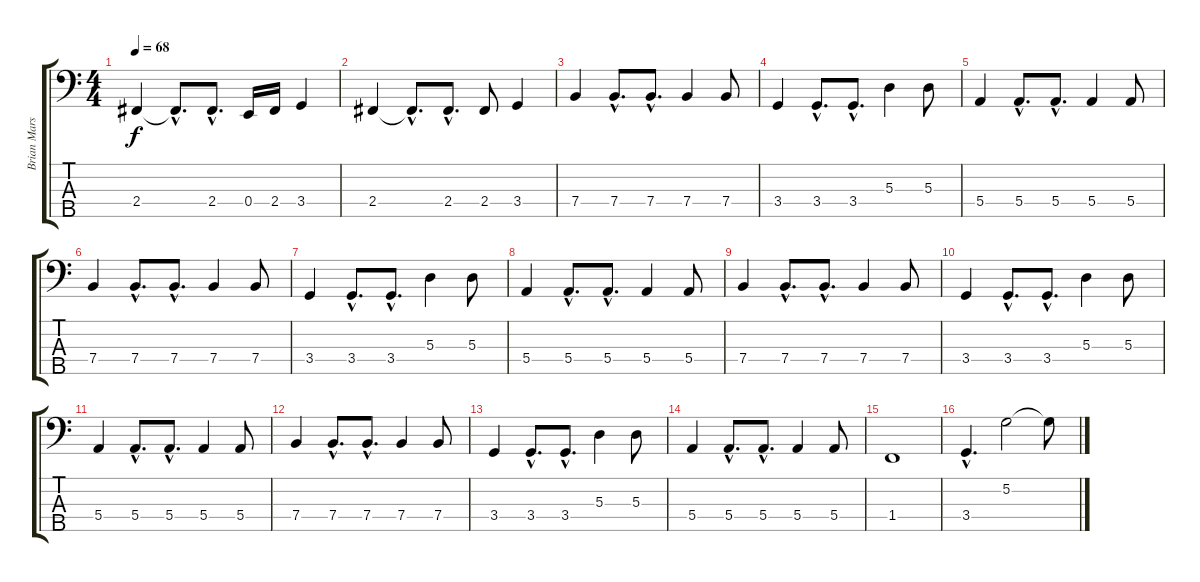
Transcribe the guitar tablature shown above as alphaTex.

\track ("Brian Marshall - Bass" "Brian Mars") {instrument electricbassfinger}
\staff {score tabs}
\tuning (G2 D2 A1 E1 B0) {hide}
\ts (4 4)
\tempo 68
\clef f4
\ks c
2.4.4{dy f} 2.4{hac t}.8{d} 2.4{hac}.8{d} 0.4.16 2.4.16 3.4.4 |
2.4.4 2.4{hac t}.8{d} 2.4{hac}.8{d} 2.4.8 3.4.4 |
7.4.4 7.4{hac}.8{d} 7.4{hac}.8{d} 7.4.4 7.4.8 |
3.4.4 3.4{hac}.8{d} 3.4{hac}.8{d} 5.3.4 5.3.8 |
5.4.4 5.4{hac}.8{d} 5.4{hac}.8{d} 5.4.4 5.4.8 |
7.4.4 7.4{hac}.8{d} 7.4{hac}.8{d} 7.4.4 7.4.8 |
3.4.4 3.4{hac}.8{d} 3.4{hac}.8{d} 5.3.4 5.3.8 |
5.4.4 5.4{hac}.8{d} 5.4{hac}.8{d} 5.4.4 5.4.8 |
7.4.4 7.4{hac}.8{d} 7.4{hac}.8{d} 7.4.4 7.4.8 |
3.4.4 3.4{hac}.8{d} 3.4{hac}.8{d} 5.3.4 5.3.8 |
5.4.4 5.4{hac}.8{d} 5.4{hac}.8{d} 5.4.4 5.4.8 |
7.4.4 7.4{hac}.8{d} 7.4{hac}.8{d} 7.4.4 7.4.8 |
3.4.4 3.4{hac}.8{d} 3.4{hac}.8{d} 5.3.4 5.3.8 |
5.4.4 5.4{hac}.8{d} 5.4{hac}.8{d} 5.4.4 5.4.8 |
1.4.1 |
3.4{hac}.4{d} 5.2.2 5.2{t}.8
